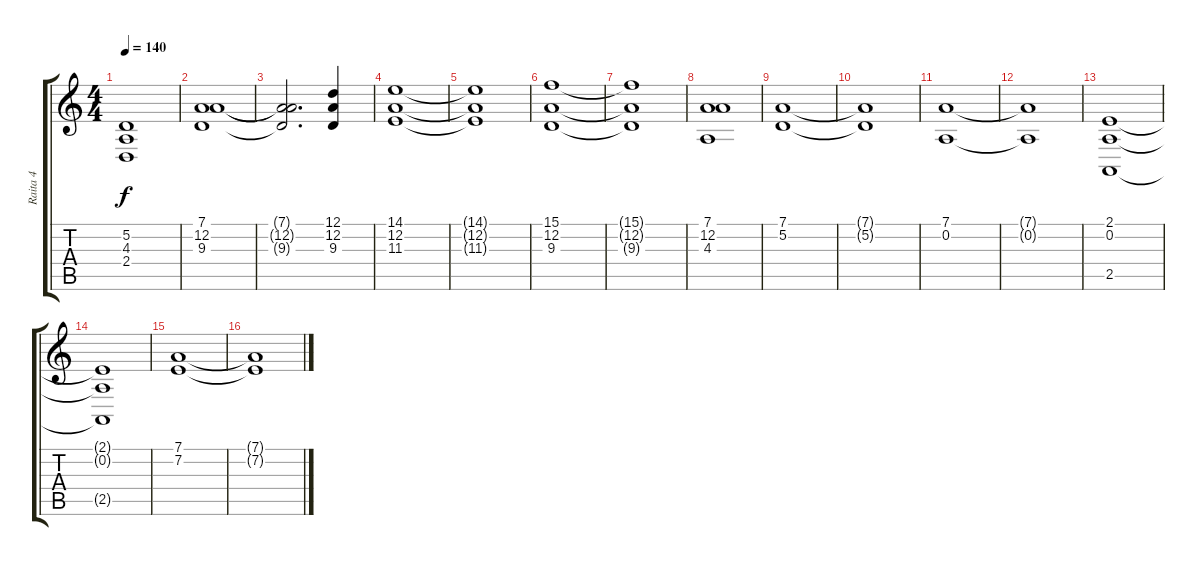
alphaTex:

\track ("Raita 4" "Raita 4") {instrument stringensemble1}
\staff {score tabs}
\tuning (D4 A3 F3 C3 G2 D2) {hide}
\ts (4 4)
\tempo 140
\clef g2
\ks c
(5.2{t} 4.3{t} 2.4{t}).1{dy f} |
(7.1 12.2 9.3).1 |
(7.1{t} 12.2{t} 9.3{t}).2{d} (12.1 12.2 9.3).4 |
(14.1 12.2 11.3).1 |
(14.1{t} 12.2{t} 11.3{t}).1 |
(15.1 12.2 9.3).1 |
(15.1{t} 12.2{t} 9.3{t}).1 |
(7.1 12.2 4.3).1 |
(7.1 5.2).1 |
(7.1{t} 5.2{t}).1 |
(7.1 0.2).1 |
(7.1{t} 0.2{t}).1 |
(2.1 0.2 2.5).1 |
(2.1{t} 0.2{t} 2.5{t}).1 |
(7.1 7.2).1 |
(7.1{t} 7.2{t}).1
